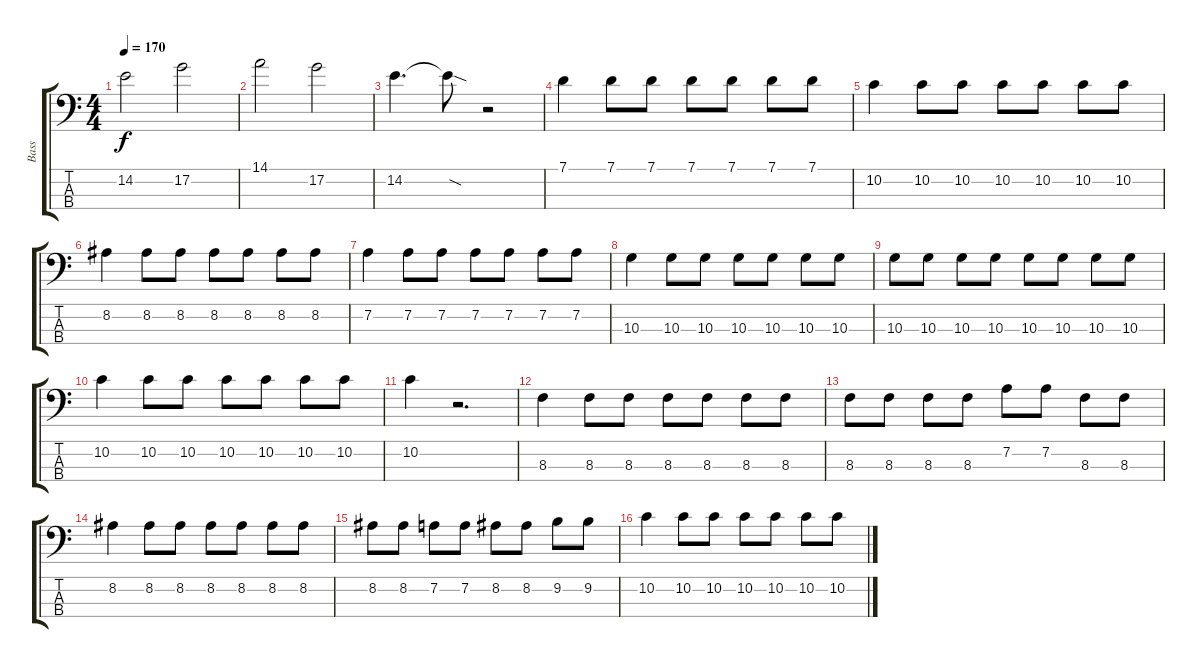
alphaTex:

\track ("Bass" "Bass") {instrument electricbassfinger}
\staff {score tabs}
\tuning (G2 D2 A1 E1) {hide}
\ts (4 4)
\tempo 170
\clef f4
\ks c
14.2.2{dy f} 17.2.2 |
14.1.2 17.2.2 |
14.2.4{d} 14.2{sod t}.8 r.2 |
7.1.4 7.1.8 7.1.8 7.1.8 7.1.8 7.1.8 7.1.8 |
10.2.4 10.2.8 10.2.8 10.2.8 10.2.8 10.2.8 10.2.8 |
8.2.4 8.2.8 8.2.8 8.2.8 8.2.8 8.2.8 8.2.8 |
7.2.4 7.2.8 7.2.8 7.2.8 7.2.8 7.2.8 7.2.8 |
10.3.4 10.3.8 10.3.8 10.3.8 10.3.8 10.3.8 10.3.8 |
10.3.8 10.3.8 10.3.8 10.3.8 10.3.8 10.3.8 10.3.8 10.3.8 |
10.2.4 10.2.8 10.2.8 10.2.8 10.2.8 10.2.8 10.2.8 |
10.2.4 r.2{d} |
8.3.4 8.3.8 8.3.8 8.3.8 8.3.8 8.3.8 8.3.8 |
8.3.8 8.3.8 8.3.8 8.3.8 7.2.8 7.2.8 8.3.8 8.3.8 |
8.2.4 8.2.8 8.2.8 8.2.8 8.2.8 8.2.8 8.2.8 |
8.2.8 8.2.8 7.2.8 7.2.8 8.2.8 8.2.8 9.2.8 9.2.8 |
10.2.4 10.2.8 10.2.8 10.2.8 10.2.8 10.2.8 10.2.8
